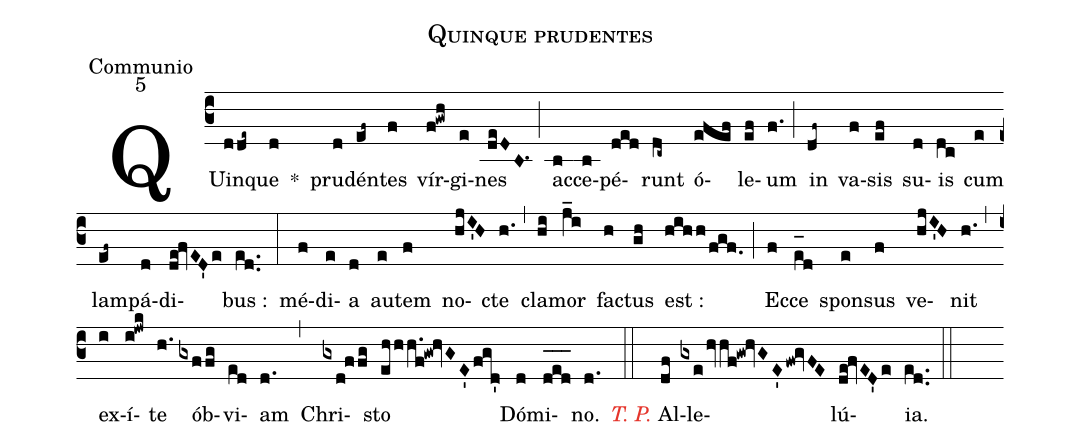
name:Quinque prudentes;
office-part:Communio;
mode:5;
%%
(c3) QUin(dde~)que(d) *() pru(d)dén(ef~)tes(f) vír(f!gwh)gi(e)nes(deDB.1) (;)
 ac([ull:1{1]b)ce(b[ull:}])pé(ded)runt(dc~) ó(efef)le(ef)um(f.) (;)
 in(df~) va(f)sis(ef) su(d)is(dc) cum(e) lam(ef~)pá(d)di(de!fvED'e)bus :(ed..) (:)

 mé(f)di(e)a(d) au(e)tem(f) no(hjI'H)cte(h.) (,) cla(hi)mor(j_i) fa(h)ctus(gh) est :(hihh/fgf.) (;)
 Ec(f)ce(e_[oh:h]d) spon(e)sus(f) ve(hjI'H)nit(h.) (,) ex(i)í(i!jwk)te(h.) ób(gxffg)vi(ed)am(d.) (,) Chri(gxd!ffg)sto(ehhh.f!gw!hvGE'fgd') Dó(d)mi(d_[oh:h]e_[oh:h]d_[oh:h])no.(d.) (::)

 <c><i>T. P.</i></c> Al(df)le(gxehvhf!gw!hvGE'fw!gvFE)lú(de!fvED'e){ia}.(ed..) (::)
